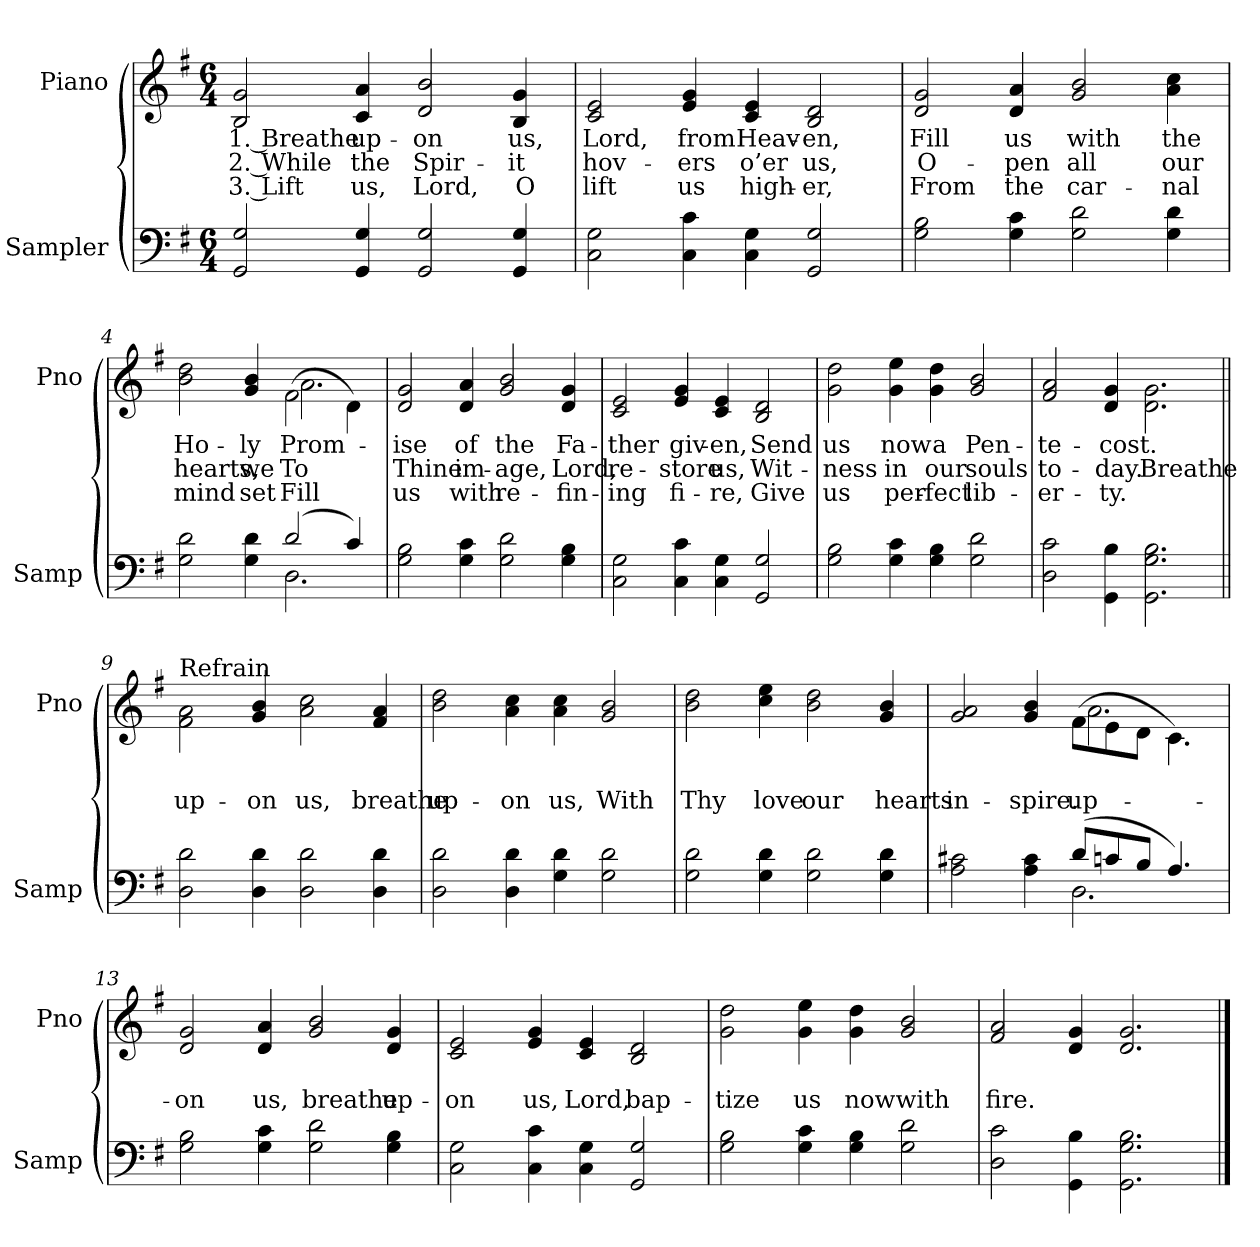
**kern	**kern	**text	**text	**text
*part2	*part1	*part1	*part1	*part1
*staff2	*staff1	*staff1	*staff1	*staff1
*I"Sampler	*I"Piano	*	*	*
*I'Samp	*I'Pno	*	*	*
*clefF4	*clefG2	*	*	*
*k[f#]	*k[f#]	*	*	*
*G:	*G:	*	*	*
*M6/4	*M6/4	*	*	*
=1	=1	=1	=1	=1
2GG 2G	2B 2g	1. Breathe	2. While	3. Lift
4GG 4G	4c 4a	up-	the	us,
2GG 2G	2d 2b	-on	Spir-	Lord,
4GG 4G	4B 4g	us,	-it	O
=2	=2	=2	=2	=2
2C 2G	2c 2e	Lord,	hov-	lift
4C 4c	4e 4g	from	-ers	us
4C 4G	4c 4e	Heav-	o’er	high-
2GG 2G	2B 2d	-en,	us,	-er,
=3	=3	=3	=3	=3
2G 2B	2d 2g	Fill	O-	From
4G 4c	4d 4a	us	-pen	the
2G 2d	2g 2b	with	all	car-
4G 4d	4a 4cc	the	our	-nal
=4	=4	=4	=4	=4
*^	*^	*	*	*
2G 2d	2.ryy	2b 2dd	2.ryy	Ho-	hearts,	mind
4G 4d	.	4g 4b	.	-ly	we	set
(2d/	2.D	(2f#\	2.a	Prom-	To	Fill
4c/)	.	4d\)	.	.	.	.
*v	*v	*	*	*	*	*
*	*v	*v	*	*	*
=5	=5	=5	=5	=5
2G 2B	2d 2g	-ise	Thine	us
4G 4c	4d 4a	of	im-	with
2G 2d	2g 2b	the	-age,	re-
4G 4B	4d 4g	Fa-	Lord,	-fin-
=6	=6	=6	=6	=6
2C 2G	2c 2e	-ther	re-	-ing
4C 4c	4e 4g	giv-	-store	fi-
4C 4G	4c 4e	-en,	us,	-re,
2GG 2G	2B 2d	Send	Wit-	Give
=7	=7	=7	=7	=7
2G 2B	2g 2dd	us	-ness	us
4G 4c	4g 4ee	now	in	per-
4G 4B	4g 4dd	a	our	-fect
2G 2d	2g 2b	Pen-	souls	lib-
=8	=8	=8	=8	=8
2D 2c	2f# 2a	-te-	to-	-er-
4GG 4B	4d/ 4g/	-cost.	-day.	-ty.
2.GG 2.G 2.B	2.d\ 2.g\	.	Breathe	.
=9||	=9||	=9||	=9||	=9||
!	!LO:TX:t=Refrain	!	!	!
2D 2d	2f#\ 2a\	.	up-	.
4D 4d	4g 4b	.	-on	.
2D 2d	2a 2cc	.	us,	.
4D 4d	4f# 4a	.	breathe	.
=10	=10	=10	=10	=10
2D 2d	2b 2dd	.	up-	.
4D 4d	4a 4cc	.	-on	.
4G 4d	4a 4cc	.	us,	.
2G 2d	2g 2b	.	With	.
=11	=11	=11	=11	=11
2G 2d	2b 2dd	.	Thy	.
4G 4d	4cc 4ee	.	love	.
2G 2d	2b 2dd	.	our	.
4G 4d	4g 4b	.	hearts	.
=12	=12	=12	=12	=12
*^	*^	*	*	*
2A 2c#X	2.ryy	2g 2a	2.ryy	.	in-	.
4A 4c#	.	4g 4b	.	.	-spire.	.
(8d/L	2.D	(8f#\L	2.a	.	up-	.
8cn/	.	8e\	.	.	.	.
8B/J	.	8d\J	.	.	.	.
4.A/)	.	4.c\)	.	.	.	.
*v	*v	*	*	*	*	*
*	*v	*v	*	*	*
=13	=13	=13	=13	=13
2G 2B	2d 2g	.	-on	.
4G 4c	4d 4a	.	us,	.
2G 2d	2g 2b	.	breathe	.
4G 4B	4d 4g	.	up-	.
=14	=14	=14	=14	=14
2C 2G	2c 2e	.	-on	.
4C 4c	4e 4g	.	us,	.
4C 4G	4c 4e	.	Lord,	.
2GG 2G	2B 2d	.	bap-	.
=15	=15	=15	=15	=15
2G 2B	2g 2dd	.	-tize	.
4G 4c	4g 4ee	.	us	.
4G 4B	4g 4dd	.	now	.
2G 2d	2g 2b	.	with	.
=16	=16	=16	=16	=16
2D 2c	2f# 2a	.	fire.	.
4GG 4B	4d/ 4g/	.	.	.
2.GG 2.G 2.B	2.d 2.g	.	.	.
==	==	==	==	==
*-	*-	*-	*-	*-
